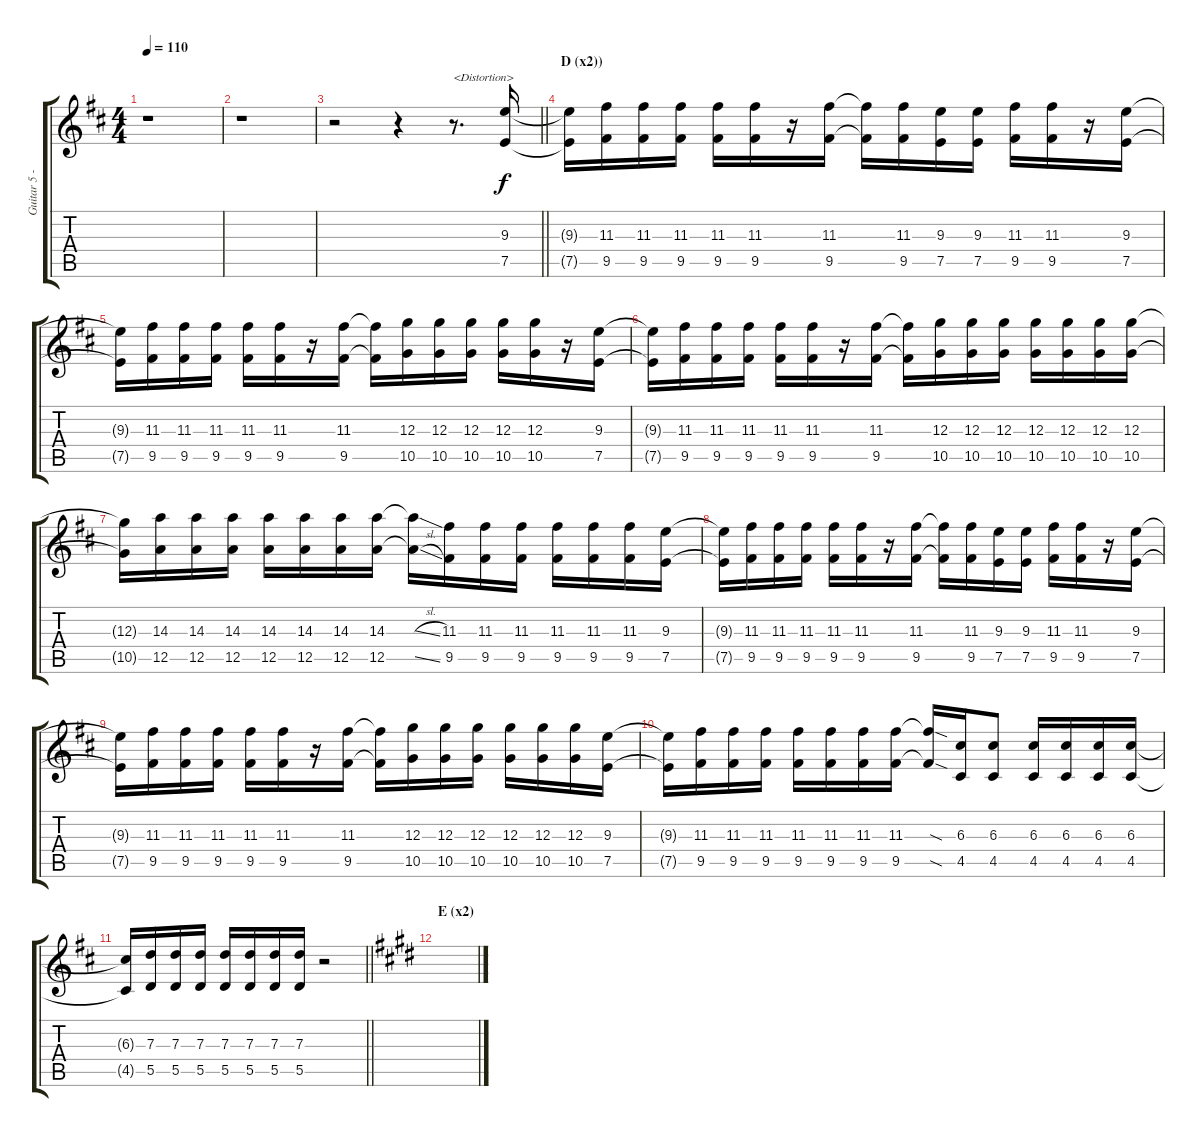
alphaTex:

\track ("Guitar 5 - Aoi" "Guitar 5 -") {instrument distortionguitar}
\staff {score tabs}
\tuning (E4 B3 G3 D3 A2 E2) {hide}
\ts (4 4)
\tempo 110
\clef g2
\ks d
r.1{dy f} |
r.1 |
\barLineRight lightlight
r.2 r.4 r.8{d txt "<Distortion>"} (9.3 7.5).16 |
\section ("" "D (x2))")
(9.3{t} 7.5{t}).16 (11.3 9.5).16 (11.3 9.5).16 (11.3 9.5).16 (11.3 9.5).16 (11.3 9.5).16 r.16 (11.3 9.5).16 (11.3{t} 9.5{t}).16 (11.3 9.5).16 (9.3 7.5).16 (9.3 7.5).16 (11.3 9.5).16 (11.3 9.5).16 r.16 (9.3 7.5).16 |
(9.3{t} 7.5{t}).16 (11.3 9.5).16 (11.3 9.5).16 (11.3 9.5).16 (11.3 9.5).16 (11.3 9.5).16 r.16 (11.3 9.5).16 (11.3{t} 9.5{t}).16 (12.3 10.5).16 (12.3 10.5).16 (12.3 10.5).16 (12.3 10.5).16 (12.3 10.5).16 r.16 (9.3 7.5).16 |
(9.3{t} 7.5{t}).16 (11.3 9.5).16 (11.3 9.5).16 (11.3 9.5).16 (11.3 9.5).16 (11.3 9.5).16 r.16 (11.3 9.5).16 (11.3{t} 9.5{t}).16 (12.3 10.5).16 (12.3 10.5).16 (12.3 10.5).16 (12.3 10.5).16 (12.3 10.5).16 (12.3 10.5).16 (12.3 10.5).16 |
(12.3{t} 10.5{t}).16 (14.3 12.5).16 (14.3 12.5).16 (14.3 12.5).16 (14.3 12.5).16 (14.3 12.5).16 (14.3 12.5).16 (14.3 12.5).16 (14.3{sl t} 12.5{sl t}).16 (11.3 9.5).16 (11.3 9.5).16 (11.3 9.5).16 (11.3 9.5).16 (11.3 9.5).16 (11.3 9.5).16 (9.3 7.5).16 |
(9.3{t} 7.5{t}).16 (11.3 9.5).16 (11.3 9.5).16 (11.3 9.5).16 (11.3 9.5).16 (11.3 9.5).16 r.16 (11.3 9.5).16 (11.3{t} 9.5{t}).16 (11.3 9.5).16 (9.3 7.5).16 (9.3 7.5).16 (11.3 9.5).16 (11.3 9.5).16 r.16 (9.3 7.5).16 |
(9.3{t} 7.5{t}).16 (11.3 9.5).16 (11.3 9.5).16 (11.3 9.5).16 (11.3 9.5).16 (11.3 9.5).16 r.16 (11.3 9.5).16 (11.3{t} 9.5{t}).16 (12.3 10.5).16 (12.3 10.5).16 (12.3 10.5).16 (12.3 10.5).16 (12.3 10.5).16 (12.3 10.5).16 (9.3 7.5).16 |
(9.3{t} 7.5{t}).16 (11.3 9.5).16 (11.3 9.5).16 (11.3 9.5).16 (11.3 9.5).16 (11.3 9.5).16 (11.3 9.5).16 (11.3 9.5).16 (11.3{sod t} 9.5{sod t}).16 (6.3 4.5).16 (6.3 4.5).8 (6.3 4.5).16 (6.3 4.5).16 (6.3 4.5).16 (6.3 4.5).16 |
\barLineRight lightlight
(6.3{t} 4.5{t}).16 (7.3 5.5).16 (7.3 5.5).16 (7.3 5.5).16 (7.3 5.5).16 (7.3 5.5).16 (7.3 5.5).16 (7.3 5.5).16 r.2 |
\section ("" "E (x2)")
\ks e
